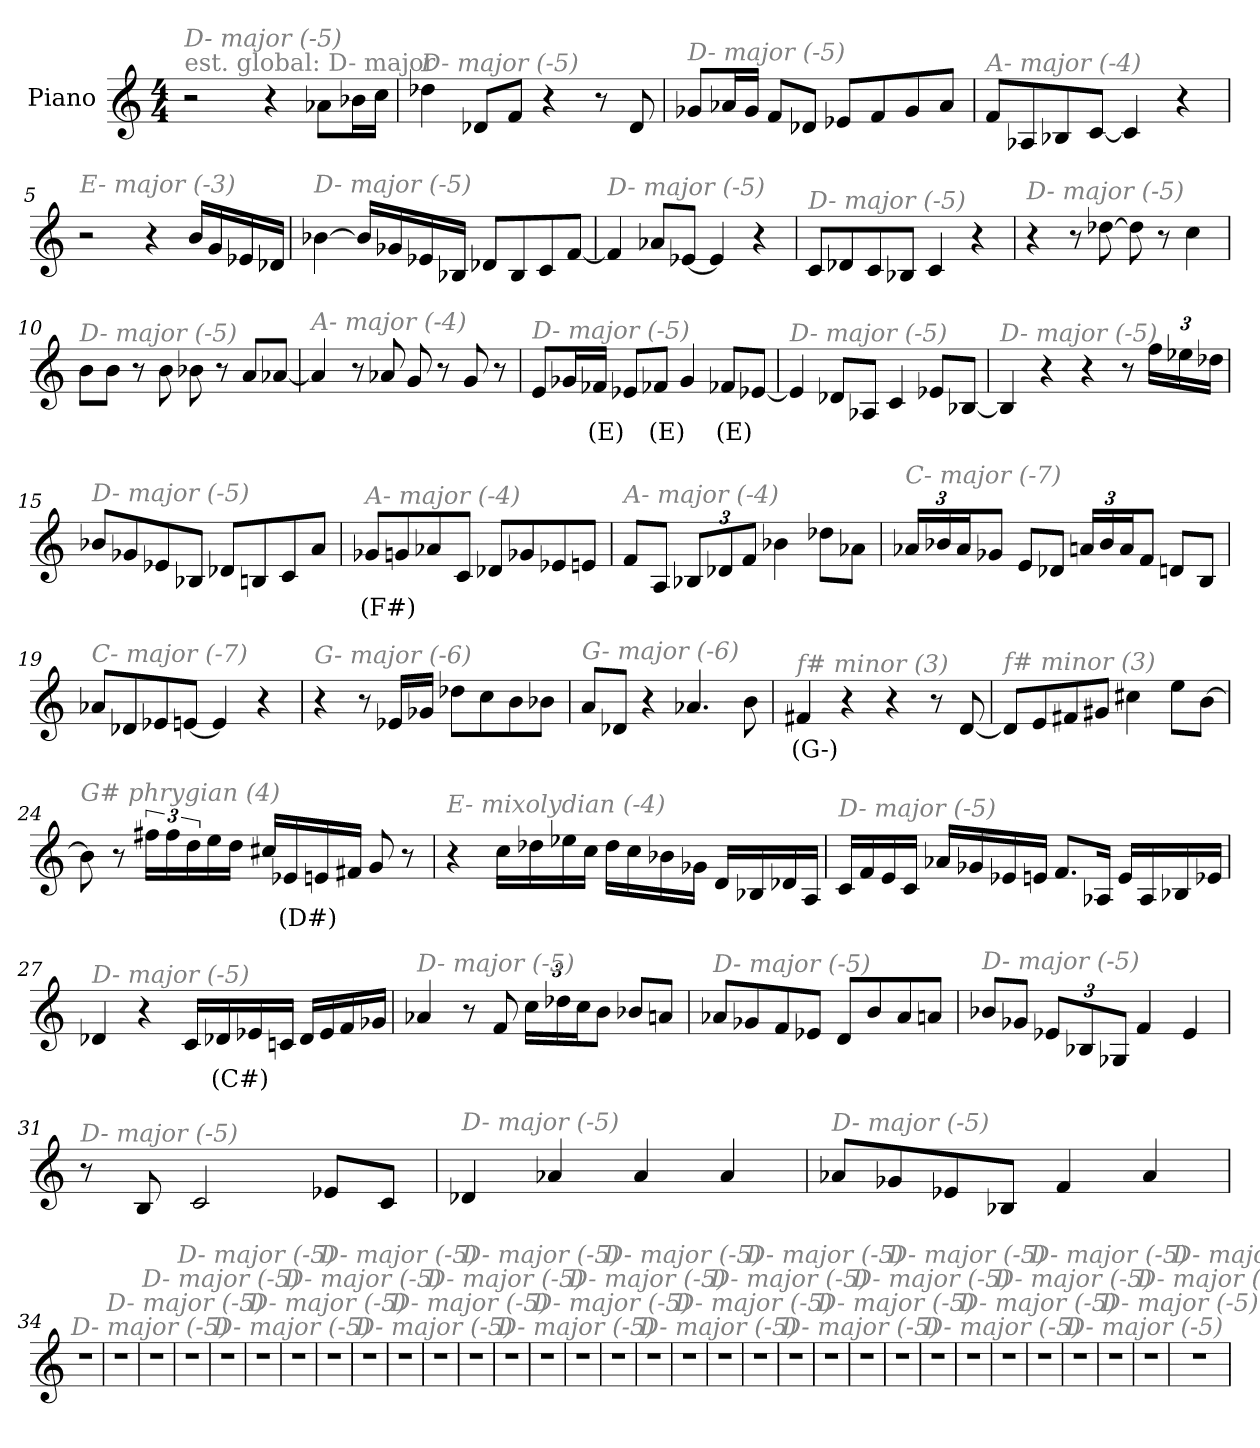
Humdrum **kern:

**kern	**text
*part1	*part1
*staff1	*staff1
*I"Piano	*
*I'Pno	*
*clefG2	*
*k[]	*
*M4/4	*
*MM180	*
=1	=1
!LO:TX:a:color=#808080:t=est. global&colon; D- major	!
!LO:TX:i:color=#808080:t=D- major (-5)	!
2r	.
4r	.
8a-X\L	.
16b-X\L	.
16cc\JJ	.
=2	=2
!LO:TX:i:color=#808080:t=D- major (-5)	!
4dd-X\	.
8d-X/L	.
8f/J	.
4r	.
8r	.
8d-/	.
=3	=3
!LO:TX:i:color=#808080:t=D- major (-5)	!
8g-X/L	.
16a-X/L	.
16g-/JJ	.
8f/L	.
8d-X/J	.
8e-X/L	.
8f/	.
8g-/	.
8a-/J	.
=4	=4
!LO:TX:i:color=#808080:t=A- major (-4)	!
8f/L	.
8A-X/	.
8B-X/	.
[8c/J	.
4c/]	.
4r	.
!!LO:LB:g=z
=5	=5
!LO:TX:i:color=#808080:t=E- major (-3)	!
2r	.
4r	.
16b/LL	.
16g/	.
16e-X/	.
16d-X/JJ	.
=6	=6
!LO:TX:i:color=#808080:t=D- major (-5)	!
[4b-X\	.
16b-/LL]	.
16g-X/	.
16e-X/	.
16B-X/JJ	.
8d-X/L	.
8B-/	.
8c/	.
[8f/J	.
=7	=7
!LO:TX:i:color=#808080:t=D- major (-5)	!
4f/]	.
8a-X/L	.
[8e-X/J	.
4e-/]	.
4r	.
=8	=8
!LO:TX:i:color=#808080:t=D- major (-5)	!
8c/L	.
8d-X/	.
8c/	.
8B-X/J	.
4c/	.
4r	.
!!LO:LB:g=z
=9	=9
!LO:TX:i:color=#808080:t=D- major (-5)	!
4r	.
8r	.
[8dd-X\	.
8dd-\]	.
8r	.
4cc\	.
=10	=10
!LO:TX:i:color=#808080:t=D- major (-5)	!
8b\L	.
8b\J	.
8r	.
8b\	.
8b-X\	.
8r	.
8a/L	.
[8a-X/J	.
=11	=11
!LO:TX:i:color=#808080:t=A- major (-4)	!
4a-/]	.
8r	.
8a-X/	.
8g/	.
8r	.
8g/	.
8r	.
=12	=12
!LO:TX:i:color=#808080:t=D- major (-5)	!
8e/L	.
16g-X/L	.
16f-Xi/JJ	(E)
8e-X/L	.
8f-Xi/J	(E)
4g-/	.
8f-Xi/L	(E)
[8e-X/J	.
!!LO:LB:g=z
=13	=13
!LO:TX:i:color=#808080:t=D- major (-5)	!
4e-/]	.
8d-X/L	.
8A-X/J	.
4c/	.
8e-X/L	.
[8B-X/J	.
=14	=14
!LO:TX:i:color=#808080:t=D- major (-5)	!
4B-/]	.
4r	.
4r	.
8r	.
*Xbrackettup	*
24ff\LL	.
24ee-X\	.
24dd-X\JJ	.
=15	=15
!LO:TX:i:color=#808080:t=D- major (-5)	!
8b-X/L	.
8g-X/	.
8e-X/	.
8B-X/J	.
8d-X/L	.
8Bn/	.
8c/	.
8a/J	.
=16	=16
!LO:TX:i:color=#808080:t=A- major (-4)	!
8g-Xj/L	(F#)
8g/	.
8a-X/	.
8c/J	.
8d-X/L	.
8g-X/	.
8e-X/	.
8en/J	.
!!LO:LB:g=z
=17	=17
!LO:TX:i:color=#808080:t=A- major (-4)	!
8f/L	.
8A/J	.
12B-X/L	.
12d-X/	.
12f/J	.
4b-X\	.
8dd-X\L	.
8a-X\J	.
=18	=18
!LO:TX:i:color=#808080:t=C- major (-7)	!
24a-X/LL	.
24b-X/	.
24a-/J	.
8g-X/J	.
8e/L	.
8d-X/J	.
24an/LL	.
24b-/	.
24a/J	.
8f/J	.
8dn/L	.
8B/J	.
=19	=19
!LO:TX:i:color=#808080:t=C- major (-7)	!
8a-X/L	.
8d-X/	.
8e-X/	.
[8en/J	.
4e/]	.
4r	.
=20	=20
!LO:TX:i:color=#808080:t=G- major (-6)	!
4r	.
8r	.
16e-X/LL	.
16g-X/JJ	.
8dd-X\L	.
8cc\	.
8b\	.
8b-X\J	.
!!LO:LB:g=z
=21	=21
!LO:TX:i:color=#808080:t=G- major (-6)	!
8a/L	.
8d-X/J	.
4r	.
4.a-X/	.
8b\	.
=22	=22
!LO:TX:i:color=#808080:t=f# minor (3)	!
4f#Xj/	(G-)
4r	.
4r	.
8r	.
[8d/	.
=23	=23
!LO:TX:i:color=#808080:t=f# minor (3)	!
8d/L]	.
8e/	.
8f#X/	.
8g#X/J	.
4cc#X\	.
8ee\L	.
[8b\J	.
=24	=24
!LO:TX:i:color=#808080:t=G# phrygian (4)	!
8b\]	.
8r	.
*brackettup	*
24ff#X\LL	.
24ff#\	.
24dd\	.
16ee\	.
16dd\JJ	.
16cc#X/LL	.
16e-Xj/	(D#)
16e/	.
16f#X/JJ	.
8g/	.
8r	.
!!LO:LB:g=z
=25	=25
!LO:TX:i:color=#808080:t=E- mixolydian (-4)	!
4r	.
16cc\LL	.
16dd-X\	.
16ee-X\	.
16cc\JJ	.
16dd-\LL	.
16cc\	.
16b-X\	.
16g-X\JJ	.
16d/LL	.
16B-X/	.
16d-X/	.
16A/JJ	.
=26	=26
!LO:TX:i:color=#808080:t=D- major (-5)	!
16c/LL	.
16f/	.
16e/	.
16c/JJ	.
16a-X/LL	.
16g-X/	.
16e-X/	.
16en/JJ	.
8.f/L	.
16A-X/Jk	.
16e/LL	.
16A-/	.
16B-X/	.
16e-X/JJ	.
!!LO:LB:g=z
=27	=27
!LO:TX:i:color=#808080:t=D- major (-5)	!
4d-X/	.
4r	.
16c/LL	.
16d-Xj/	(C#)
16e-X/	.
16cn/JJ	.
16d-/LL	.
16e-/	.
16f/	.
16g-X/JJ	.
=28	=28
!LO:TX:i:color=#808080:t=D- major (-5)	!
4a-X/	.
8r	.
8f/	.
*Xbrackettup	*
24cc\LL	.
24dd-X\	.
24cc\J	.
8b\J	.
8b-X/L	.
8an/J	.
=29	=29
!LO:TX:i:color=#808080:t=D- major (-5)	!
8a-X/L	.
8g-X/	.
8f/	.
8e-X/J	.
8d/L	.
8b/	.
8a-/	.
8an/J	.
!!LO:LB:g=z
=30	=30
!LO:TX:i:color=#808080:t=D- major (-5)	!
8b-X/L	.
8g-X/J	.
12e-X/L	.
12B-X/	.
12G-X/J	.
4f/	.
4e-/	.
=31	=31
!LO:TX:i:color=#808080:t=D- major (-5)	!
8r	.
8B/	.
2c/	.
8e-X/L	.
8c/J	.
=32	=32
!LO:TX:i:color=#808080:t=D- major (-5)	!
4d-X/	.
4a-X/	.
4a-/	.
4a-/	.
=33	=33
!LO:TX:i:color=#808080:t=D- major (-5)	!
8a-X/L	.
8g-X/	.
8e-X/	.
8B-X/J	.
4f/	.
4a-/	.
=34	=34
!LO:TX:i:color=#808080:t=D- major (-5)	!
1r	.
=35	=35
!LO:TX:i:color=#808080:t=D- major (-5)	!
1r	.
!!LO:LB:g=z
=36	=36
!LO:TX:i:color=#808080:t=D- major (-5)	!
1r	.
=37	=37
!LO:TX:i:color=#808080:t=D- major (-5)	!
1r	.
=38	=38
!LO:TX:i:color=#808080:t=D- major (-5)	!
1r	.
=39	=39
!LO:TX:i:color=#808080:t=D- major (-5)	!
1r	.
=40	=40
!LO:TX:i:color=#808080:t=D- major (-5)	!
1r	.
=41	=41
!LO:TX:i:color=#808080:t=D- major (-5)	!
1r	.
=42	=42
!LO:TX:i:color=#808080:t=D- major (-5)	!
1r	.
=43	=43
!LO:TX:i:color=#808080:t=D- major (-5)	!
1r	.
=44	=44
!LO:TX:i:color=#808080:t=D- major (-5)	!
1r	.
=45	=45
!LO:TX:i:color=#808080:t=D- major (-5)	!
1r	.
=46	=46
!LO:TX:i:color=#808080:t=D- major (-5)	!
1r	.
=47	=47
!LO:TX:i:color=#808080:t=D- major (-5)	!
1r	.
!!LO:PB:g=z
=48	=48
!LO:TX:i:color=#808080:t=D- major (-5)	!
1r	.
=49	=49
!LO:TX:i:color=#808080:t=D- major (-5)	!
1r	.
=50	=50
!LO:TX:i:color=#808080:t=D- major (-5)	!
1r	.
=51	=51
!LO:TX:i:color=#808080:t=D- major (-5)	!
1r	.
=52	=52
!LO:TX:i:color=#808080:t=D- major (-5)	!
1r	.
=53	=53
!LO:TX:i:color=#808080:t=D- major (-5)	!
1r	.
=54	=54
!LO:TX:i:color=#808080:t=D- major (-5)	!
1r	.
=55	=55
!LO:TX:i:color=#808080:t=D- major (-5)	!
1r	.
=56	=56
!LO:TX:i:color=#808080:t=D- major (-5)	!
1r	.
=57	=57
!LO:TX:i:color=#808080:t=D- major (-5)	!
1r	.
=58	=58
!LO:TX:i:color=#808080:t=D- major (-5)	!
1r	.
=59	=59
!LO:TX:i:color=#808080:t=D- major (-5)	!
1r	.
!!LO:LB:g=z
=60	=60
!LO:TX:i:color=#808080:t=D- major (-5)	!
1r	.
=61	=61
!LO:TX:i:color=#808080:t=D- major (-5)	!
1r	.
=62	=62
!LO:TX:i:color=#808080:t=D- major (-5)	!
1r	.
=63	=63
!LO:TX:i:color=#808080:t=D- major (-5)	!
1r	.
=64	=64
!LO:TX:i:color=#808080:t=D- major (-5)	!
1r	.
=65	=65
!LO:TX:i:color=#808080:t=D- major (-5)	!
1r	.
=	=
*-	*-
